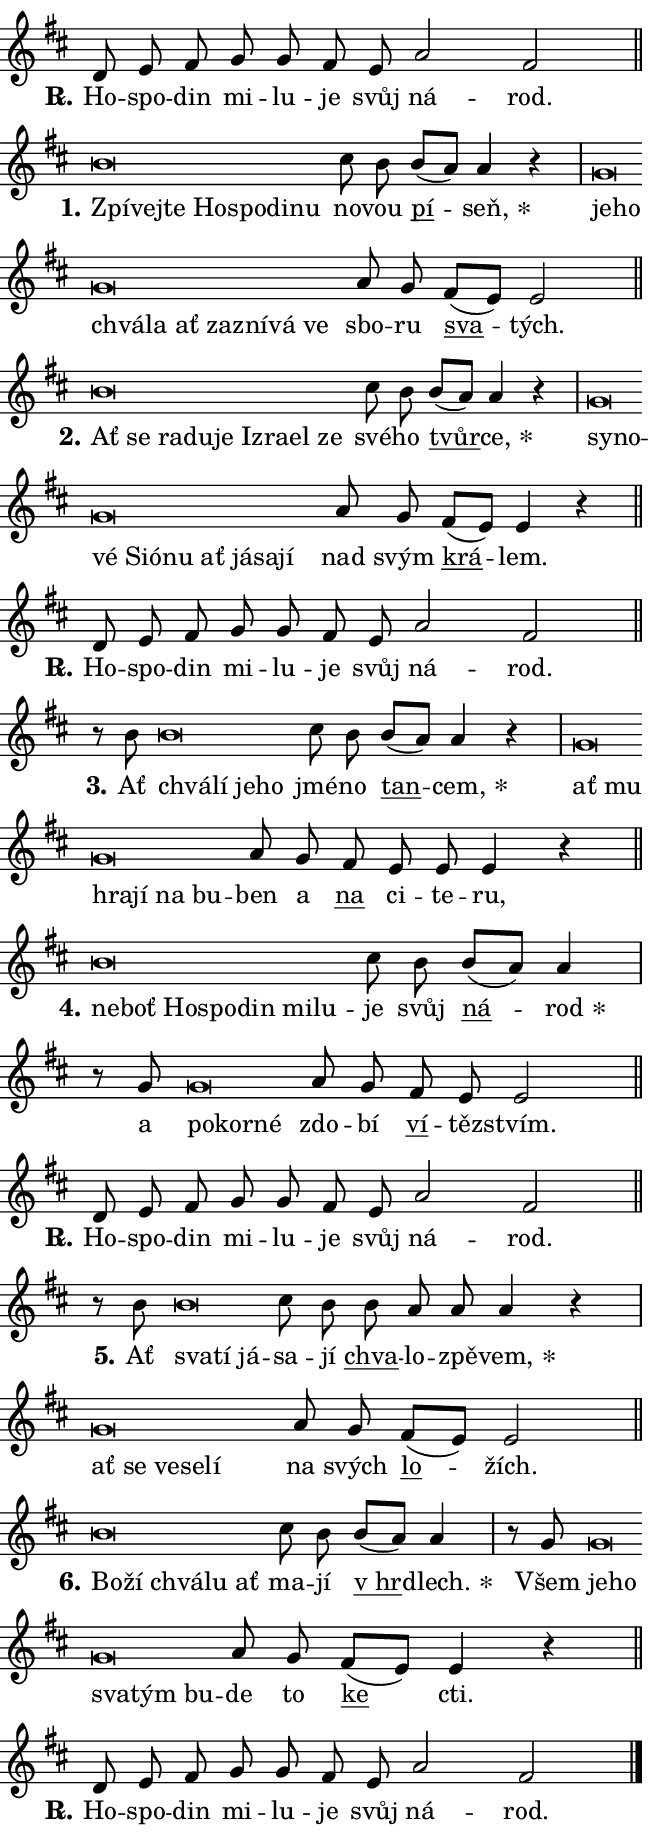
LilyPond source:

\version "2.24.0"
\header { tagline = "" }
\paper {
  indent = 0\cm
  top-margin = 0\cm
  right-margin = 0.13\cm % to fit lyric hyphens
  bottom-margin = 0\cm
  left-margin = 0\cm
  paper-width = 11\cm
  page-breaking = #ly:one-page-breaking
  system-system-spacing.basic-distance = #11
  score-system-spacing.basic-distance = #11
  ragged-last = ##f
}


%% Author: Thomas Morley
%% https://lists.gnu.org/archive/html/lilypond-user/2020-05/msg00002.html
#(define (line-position grob)
"Returns position of @var[grob} in current system:
   @code{'start}, if at first time-step
   @code{'end}, if at last time-step
   @code{'middle} otherwise
"
  (let* ((col (ly:item-get-column grob))
         (ln (ly:grob-object col 'left-neighbor))
         (rn (ly:grob-object col 'right-neighbor))
         (col-to-check-left (if (ly:grob? ln) ln col))
         (col-to-check-right (if (ly:grob? rn) rn col))
         (break-dir-left
           (and
             (ly:grob-property col-to-check-left 'non-musical #f)
             (ly:item-break-dir col-to-check-left)))
         (break-dir-right
           (and
             (ly:grob-property col-to-check-right 'non-musical #f)
             (ly:item-break-dir col-to-check-right))))
        (cond ((eqv? 1 break-dir-left) 'start)
              ((eqv? -1 break-dir-right) 'end)
              (else 'middle))))

#(define (tranparent-at-line-position vctor)
  (lambda (grob)
  "Relying on @code{line-position} select the relevant enry from @var{vctor}.
Used to determine transparency,"
    (case (line-position grob)
      ((end) (not (vector-ref vctor 0)))
      ((middle) (not (vector-ref vctor 1)))
      ((start) (not (vector-ref vctor 2))))))

noteHeadBreakVisibility =
#(define-music-function (break-visibility)(vector?)
"Makes @code{NoteHead}s transparent relying on @var{break-visibility}"
#{
  \override NoteHead.transparent =
    #(tranparent-at-line-position break-visibility)
#})

#(define delete-ledgers-for-transparent-note-heads
  (lambda (grob)
    "Reads whether a @code{NoteHead} is transparent.
If so this @code{NoteHead} is removed from @code{'note-heads} from
@var{grob}, which is supposed to be @code{LedgerLineSpanner}.
As a result ledgers are not printed for this @code{NoteHead}"
    (let* ((nhds-array (ly:grob-object grob 'note-heads))
           (nhds-list
             (if (ly:grob-array? nhds-array)
                 (ly:grob-array->list nhds-array)
                 '()))
           ;; Relies on the transparent-property being done before
           ;; Staff.LedgerLineSpanner.after-line-breaking is executed.
           ;; This is fragile ...
           (to-keep
             (remove
               (lambda (nhd)
                 (ly:grob-property nhd 'transparent #f))
               nhds-list)))
      ;; TODO find a better method to iterate over grob-arrays, similiar
      ;; to filter/remove etc for lists
      ;; For now rebuilt from scratch
      (set! (ly:grob-object grob 'note-heads)  '())
      (for-each
        (lambda (nhd)
          (ly:pointer-group-interface::add-grob grob 'note-heads nhd))
        to-keep))))

squashNotes = {
  \override NoteHead.X-extent = #'(-0.2 . 0.2)
  \override NoteHead.Y-extent = #'(-0.75 . 0)
  \override NoteHead.stencil =
    #(lambda (grob)
       (let ((pos (ly:grob-property grob 'staff-position)))
         (begin
           (if (< pos -7) (display "ERROR: Lower brevis then expected\n") (display ""))
           (if (<= pos -6) ly:text-interface::print ly:note-head::print))))
}
unSquashNotes = {
  \revert NoteHead.X-extent
  \revert NoteHead.Y-extent
  \revert NoteHead.stencil
}

hideNotes = \noteHeadBreakVisibility #begin-of-line-visible
unHideNotes = \noteHeadBreakVisibility #all-visible

% work-around for resetting accidentals
% https://lilypond.org/doc/v2.23/Documentation/notation/displaying-rhythms#unmetered-music
cadenzaMeasure = {
  \cadenzaOff
  \partial 1024 s1024
  \cadenzaOn
}

#(define-markup-command (accent layout props text) (markup?)
  "Underline accented syllable"
  (interpret-markup layout props
    #{\markup \override #'(offset . 4.3) \underline { #text }#}))

responsum = \markup \concat {
  "R" \hspace #-1.05 \path #0.1 #'((moveto 0 0.07) (lineto 0.9 0.8)) \hspace #0.05 "."
}

spaceSize = #0.6828661417322834 % exact space size for TeX Gyre Schola

\layout {
  \context {
    \Staff
    \remove "Time_signature_engraver"
    \override LedgerLineSpanner.after-line-breaking = #delete-ledgers-for-transparent-note-heads
  }
  \context {
    \Lyrics {
      \override LyricSpace.minimum-distance = \spaceSize
      \override LyricText.font-name = #"TeX Gyre Schola"
      \override LyricText.font-size = 1
      \override StanzaNumber.font-name = #"TeX Gyre Schola Bold"
      \override StanzaNumber.font-size = 1
    }
  }
  \context {
    \Score 
    \override NoteHead.text =
      #(lambda (grob) 
        (let ((pos (ly:grob-property grob 'staff-position)))
          #{\markup {
            \combine
              \halign #-0.55 \raise #(if (= pos -6) 0 0.5) \override #'(thickness . 2) \draw-line #'(3.2 . 0)
              \musicglyph "noteheads.sM1"
          }#}))
  }
}

% magnetic-lyrics.ily
%
%   written by
%     Jean Abou Samra <jean@abou-samra.fr>
%     Werner Lemberg <wl@gnu.org>
%
%   adapted by
%     Jiri Hon <jiri.hon@gmail.com>
%
% Version 2022-Apr-15

% https://www.mail-archive.com/lilypond-user@gnu.org/msg149350.html

#(define (Left_hyphen_pointer_engraver context)
   "Collect syllable-hyphen-syllable occurrences in lyrics and store
them in properties.  This engraver only looks to the left.  For
example, if the lyrics input is @code{foo -- bar}, it does the
following.

@itemize @bullet
@item
Set the @code{text} property of the @code{LyricHyphen} grob between
@q{foo} and @q{bar} to @code{foo}.

@item
Set the @code{left-hyphen} property of the @code{LyricText} grob with
text @q{foo} to the @code{LyricHyphen} grob between @q{foo} and
@q{bar}.
@end itemize

Use this auxiliary engraver in combination with the
@code{lyric-@/text::@/apply-@/magnetic-@/offset!} hook."
   (let ((hyphen #f)
         (text #f))
     (make-engraver
      (acknowledgers
       ((lyric-syllable-interface engraver grob source-engraver)
        (set! text grob)))
      (end-acknowledgers
       ((lyric-hyphen-interface engraver grob source-engraver)
        ;(when (not (grob::has-interface grob 'lyric-space-interface))
          (set! hyphen grob)));)
      ((stop-translation-timestep engraver)
       (when (and text hyphen)
         (ly:grob-set-object! text 'left-hyphen hyphen))
       (set! text #f)
       (set! hyphen #f)))))

#(define (lyric-text::apply-magnetic-offset! grob)
   "If the space between two syllables is less than the value in
property @code{LyricText@/.details@/.squash-threshold}, move the right
syllable to the left so that it gets concatenated with the left
syllable.

Use this function as a hook for
@code{LyricText@/.after-@/line-@/breaking} if the
@code{Left_@/hyphen_@/pointer_@/engraver} is active."
   (let ((hyphen (ly:grob-object grob 'left-hyphen #f)))
     (when hyphen
       (let ((left-text (ly:spanner-bound hyphen LEFT)))
         (when (grob::has-interface left-text 'lyric-syllable-interface)
           (let* ((common (ly:grob-common-refpoint grob left-text X))
                  (this-x-ext (ly:grob-extent grob common X))
                  (left-x-ext
                   (begin
                     ;; Trigger magnetism for left-text.
                     (ly:grob-property left-text 'after-line-breaking)
                     (ly:grob-extent left-text common X)))
                  ;; `delta` is the gap width between two syllables.
                  (delta (- (interval-start this-x-ext)
                            (interval-end left-x-ext)))
                  (details (ly:grob-property grob 'details))
                  (threshold (assoc-get 'squash-threshold details 0.2)))
             (when (< delta threshold)
               (let* (;; We have to manipulate the input text so that
                      ;; ligatures crossing syllable boundaries are not
                      ;; disabled.  For languages based on the Latin
                      ;; script this is essentially a beautification.
                      ;; However, for non-Western scripts it can be a
                      ;; necessity.
                      (lt (ly:grob-property left-text 'text))
                      (rt (ly:grob-property grob 'text))
                      (is-space (grob::has-interface hyphen 'lyric-space-interface))
                      (space (if is-space " " ""))
                      (extra-delta (if is-space spaceSize 0))
                      ;; Append new syllable.
                      (ltrt-space (if (and (string? lt) (string? rt))
                                (string-append lt space rt)
                                (make-concat-markup (list lt space rt))))
                      ;; Right-align `ltrt` to the right side.
                      (ltrt-space-markup (grob-interpret-markup
                               grob
                               (make-translate-markup
                                (cons (interval-length this-x-ext) 0)
                                (make-right-align-markup ltrt-space)))))
                 (begin
                   ;; Don't print `left-text`.
                   (ly:grob-set-property! left-text 'stencil #f)
                   ;; Set text and stencil (which holds all collected
                   ;; syllables so far) and shift it to the left.
                   (ly:grob-set-property! grob 'text ltrt-space)
                   (ly:grob-set-property! grob 'stencil ltrt-space-markup)
                   (ly:grob-translate-axis! grob (- (- delta extra-delta)) X))))))))))


#(define (lyric-hyphen::displace-bounds-first grob)
   ;; Make very sure this callback isn't triggered too early.
   (let ((left (ly:spanner-bound grob LEFT))
         (right (ly:spanner-bound grob RIGHT)))
     (ly:grob-property left 'after-line-breaking)
     (ly:grob-property right 'after-line-breaking)
     (ly:lyric-hyphen::print grob)))

squashThreshold = #0.4

\layout {
  \context {
    \Lyrics
    \consists #Left_hyphen_pointer_engraver
    \override LyricText.after-line-breaking =
      #lyric-text::apply-magnetic-offset!
    \override LyricHyphen.stencil = #lyric-hyphen::displace-bounds-first
    \override LyricText.details.squash-threshold = \squashThreshold
    \override LyricHyphen.minimum-distance = 0
    \override LyricHyphen.minimum-length = \squashThreshold
  }
}

squashText = \override LyricText.details.squash-threshold = 9999
unSquashText = \override LyricText.details.squash-threshold = \squashThreshold

leftText = \override LyricText.self-alignment-X = #LEFT
unLeftText = \revert LyricText.self-alignment-X

starOffset = #(lambda (grob) 
                (let ((x_offset (ly:self-alignment-interface::aligned-on-x-parent grob)))
                  (if (= x_offset 0) 0 (+ x_offset 1.2))))

star = #(define-music-function (syllable)(string?)
"Append star separator at the end of a syllable"
#{
  \once \override LyricText.X-offset = #starOffset
  \lyricmode { \markup {
    #syllable
    \override #'((font-name . "TeX Gyre Schola Bold")) \hspace #0.2 \lower #0.65 \larger "*"
  } }
#})

starAccent = #(define-music-function (syllable)(string?)
"Append star separator at the end of a syllable and make accent"
#{
  \once \override LyricText.X-offset = #starOffset
  \lyricmode { \markup {
    \accent #syllable
    \override #'((font-name . "TeX Gyre Schola Bold")) \hspace #0.2 \lower #0.65 \larger "*"
  } }
#})

breath = #(define-music-function (syllable)(string?)
"Append breathing indicator at the end of a syllable"
#{
  \lyricmode { \markup { #syllable "+" } }
#})

optionalBreath = #(define-music-function (syllable)(string?)
"Append optional breathing indicator at the end of a syllable"
#{
  \lyricmode { \markup { #syllable "(+)" } }
#})


\score {
    <<
        \new Voice = "melody" { \cadenzaOn \key d \major \relative { d'8 e fis g g \bar "" fis e \bar "" a2 fis \cadenzaMeasure \bar "||" \break } }
        \new Lyrics \lyricsto "melody" { \lyricmode { \set stanza = \responsum
Ho -- spo -- din mi -- lu -- je svůj ná -- rod. } }
    >>
    \layout {}
}

\score {
    <<
        \new Voice = "melody" { \cadenzaOn \key d \major \relative { \squashNotes b'\breve*1/16 \hideNotes \breve*1/16 \bar "" \breve*1/16 \bar "" \breve*1/16 \bar "" \breve*1/16 \bar "" \breve*1/16 \breve*1/16 \bar "" \unHideNotes \unSquashNotes cis8 b \bar "" b[( a)] a4 r \cadenzaMeasure \bar "|" \squashNotes g\breve*1/16 \hideNotes \breve*1/16 \bar "" \breve*1/16 \bar "" \breve*1/16 \bar "" \breve*1/16 \bar "" \breve*1/16 \bar "" \breve*1/16 \bar "" \breve*1/16 \breve*1/16 \bar "" \unHideNotes \unSquashNotes a8 g \bar "" fis[( e)] e2 \cadenzaMeasure \bar "||" \break } }
        \new Lyrics \lyricsto "melody" { \lyricmode { \set stanza = "1."
\leftText Zpí -- \squashText vej -- te Ho -- spo -- di -- nu \unLeftText \unSquashText no -- vou \markup \accent pí -- \star seň, \leftText je -- \squashText ho chvá -- la ať za -- zní -- vá ve \unLeftText \unSquashText sbo -- ru \markup \accent sva -- tých. } }
    >>
    \layout {}
}

\score {
    <<
        \new Voice = "melody" { \cadenzaOn \key d \major \relative { \squashNotes b'\breve*1/16 \hideNotes \breve*1/16 \bar "" \breve*1/16 \bar "" \breve*1/16 \bar "" \breve*1/16 \bar "" \breve*1/16 \bar "" \breve*1/16 \bar "" \breve*1/16 \breve*1/16 \bar "" \unHideNotes \unSquashNotes cis8 b \bar "" b[( a)] a4 r \cadenzaMeasure \bar "|" \squashNotes g\breve*1/16 \hideNotes \breve*1/16 \bar "" \breve*1/16 \bar "" \breve*1/16 \bar "" \breve*1/16 \bar "" \breve*1/16 \bar "" \breve*1/16 \bar "" \breve*1/16 \bar "" \breve*1/16 \breve*1/16 \bar "" \unHideNotes \unSquashNotes a8 g \bar "" fis[( e)] e4 r \cadenzaMeasure \bar "||" \break } }
        \new Lyrics \lyricsto "melody" { \lyricmode { \set stanza = "2."
\leftText Ať \squashText se ra -- du -- je Iz -- ra -- el ze \unLeftText \unSquashText své -- ho \markup \accent tvůr -- \star ce, \leftText sy -- \squashText no -- vé Si -- ó -- nu ať já -- sa -- jí \unLeftText \unSquashText nad svým \markup \accent krá -- lem. } }
    >>
    \layout {}
}

\score {
    <<
        \new Voice = "melody" { \cadenzaOn \key d \major \relative { d'8 e fis g g \bar "" fis e \bar "" a2 fis \cadenzaMeasure \bar "||" \break } }
        \new Lyrics \lyricsto "melody" { \lyricmode { \set stanza = \responsum
Ho -- spo -- din mi -- lu -- je svůj ná -- rod. } }
    >>
    \layout {}
}

\score {
    <<
        \new Voice = "melody" { \cadenzaOn \key d \major \relative { r8 b' \squashNotes b\breve*1/16 \hideNotes \breve*1/16 \bar "" \breve*1/16 \breve*1/16 \bar "" \unHideNotes \unSquashNotes cis8 b \bar "" b[( a)] a4 r \cadenzaMeasure \bar "|" \squashNotes g\breve*1/16 \hideNotes \breve*1/16 \bar "" \breve*1/16 \bar "" \breve*1/16 \bar "" \breve*1/16 \breve*1/16 \bar "" \unHideNotes \unSquashNotes a8 g \bar "" fis e e e4 r \cadenzaMeasure \bar "||" \break } }
        \new Lyrics \lyricsto "melody" { \lyricmode { \set stanza = "3."
Ať \leftText chvá -- \squashText lí je -- ho \unLeftText \unSquashText jmé -- no \markup \accent tan -- \star cem, \leftText ať \squashText mu hra -- jí na bu -- \unLeftText \unSquashText ben a \markup \accent na ci -- te -- ru, } }
    >>
    \layout {}
}

\score {
    <<
        \new Voice = "melody" { \cadenzaOn \key d \major \relative { \squashNotes b'\breve*1/16 \hideNotes \breve*1/16 \bar "" \breve*1/16 \bar "" \breve*1/16 \bar "" \breve*1/16 \bar "" \breve*1/16 \breve*1/16 \bar "" \unHideNotes \unSquashNotes cis8 b \bar "" b[( a)] a4 \cadenzaMeasure \bar "|" r8 g \squashNotes g\breve*1/16 \hideNotes \breve*1/16 \breve*1/16 \bar "" \unHideNotes \unSquashNotes a8 g \bar "" fis e e2 \cadenzaMeasure \bar "||" \break } }
        \new Lyrics \lyricsto "melody" { \lyricmode { \set stanza = "4."
\leftText ne -- \squashText boť Ho -- spo -- din mi -- lu -- \unLeftText \unSquashText je svůj \markup \accent ná -- \star rod a \leftText po -- \squashText kor -- né \unLeftText \unSquashText zdo -- bí \markup \accent ví -- těz -- stvím. } }
    >>
    \layout {}
}

\score {
    <<
        \new Voice = "melody" { \cadenzaOn \key d \major \relative { d'8 e fis g g \bar "" fis e \bar "" a2 fis \cadenzaMeasure \bar "||" \break } }
        \new Lyrics \lyricsto "melody" { \lyricmode { \set stanza = \responsum
Ho -- spo -- din mi -- lu -- je svůj ná -- rod. } }
    >>
    \layout {}
}

\score {
    <<
        \new Voice = "melody" { \cadenzaOn \key d \major \relative { r8 b' \squashNotes b\breve*1/16 \hideNotes \breve*1/16 \breve*1/16 \bar "" \unHideNotes \unSquashNotes cis8 b \bar "" b a a a4 r \cadenzaMeasure \bar "|" \squashNotes g\breve*1/16 \hideNotes \breve*1/16 \bar "" \breve*1/16 \bar "" \breve*1/16 \breve*1/16 \bar "" \unHideNotes \unSquashNotes a8 g \bar "" fis[( e)] e2 \cadenzaMeasure \bar "||" \break } }
        \new Lyrics \lyricsto "melody" { \lyricmode { \set stanza = "5."
Ať \leftText sva -- \squashText tí já -- \unLeftText \unSquashText sa -- jí \markup \accent chva -- lo -- zpě -- \star vem, \leftText ať \squashText se ve -- se -- lí \unLeftText \unSquashText na svých \markup \accent lo -- žích. } }
    >>
    \layout {}
}

\score {
    <<
        \new Voice = "melody" { \cadenzaOn \key d \major \relative { \squashNotes b'\breve*1/16 \hideNotes \breve*1/16 \bar "" \breve*1/16 \bar "" \breve*1/16 \breve*1/16 \bar "" \unHideNotes \unSquashNotes cis8 b \bar "" b[( a)] a4 \cadenzaMeasure \bar "|" r8 g \squashNotes g\breve*1/16 \hideNotes \breve*1/16 \bar "" \breve*1/16 \bar "" \breve*1/16 \breve*1/16 \bar "" \unHideNotes \unSquashNotes a8 g \bar "" fis[( e)] e4 r \cadenzaMeasure \bar "||" \break } }
        \new Lyrics \lyricsto "melody" { \lyricmode { \set stanza = "6."
\leftText Bo -- \squashText ží chvá -- lu ať \unLeftText \unSquashText ma -- jí \markup \accent "v hr" -- \star dlech. Všem \leftText je -- \squashText ho sva -- tým bu -- \unLeftText \unSquashText de to \markup \accent ke cti. } }
    >>
    \layout {}
}

\score {
    <<
        \new Voice = "melody" { \cadenzaOn \key d \major \relative { d'8 e fis g g \bar "" fis e \bar "" a2 fis \cadenzaMeasure \bar "||" \break } \bar "|." }
        \new Lyrics \lyricsto "melody" { \lyricmode { \set stanza = \responsum
Ho -- spo -- din mi -- lu -- je svůj ná -- rod. } }
    >>
    \layout {}
}
